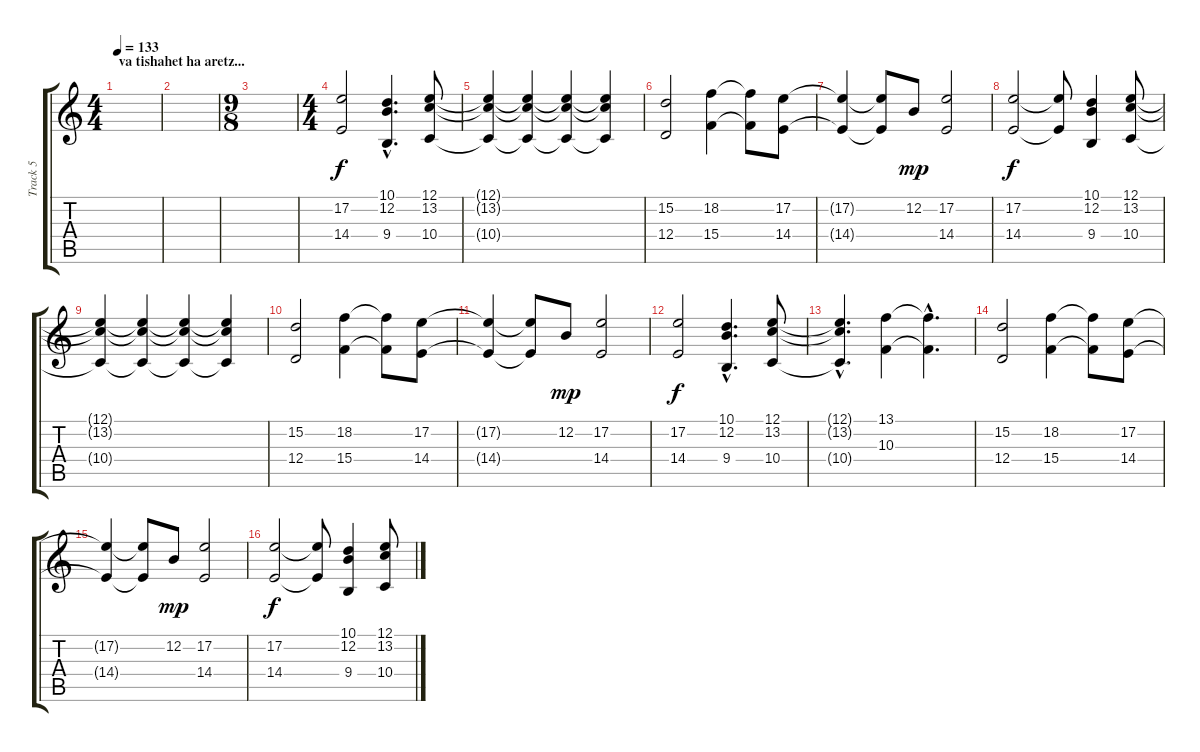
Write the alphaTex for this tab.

\track ("Track 5" "Track 5") {instrument acousticgrandpiano}
\staff {score tabs}
\tuning (E4 B3 G3 D3 A2 E2) {hide}
\ts (4 4)
\section ("" "va tishahet ha aretz...")
\tempo 133
\clef g2
\ks c
|
|
\ts (9 8)
|
\ts (4 4)
(17.2 14.4).2 (10.1{hac} 12.2{hac} 9.4{hac}).4{d} (12.1 13.2 10.4).8 |
(12.1{t} 13.2{t} 10.4{t}).4 (12.1{t} 13.2{t} 10.4{t}).4 (12.1{t} 13.2{t} 10.4{t}).4 (12.1{t} 13.2{t} 10.4{t}).4 |
(15.2 12.4).2 (18.2 15.4).4 (18.2{t} 15.4{t}).8 (17.2 14.4).8 |
(17.2{t} 14.4{t}).4 (17.2{t} 14.4{t}).8 12.2.8{dy mp} (17.2 14.4).2 |
(17.2 14.4).2{dy f} (17.2{t} 14.4{t}).8 (10.1 12.2 9.4).4 (12.1 13.2 10.4).8 |
(12.1{t} 13.2{t} 10.4{t}).4 (12.1{t} 13.2{t} 10.4{t}).4 (12.1{t} 13.2{t} 10.4{t}).4 (12.1{t} 13.2{t} 10.4{t}).4 |
(15.2 12.4).2 (18.2 15.4).4 (18.2{t} 15.4{t}).8 (17.2 14.4).8 |
(17.2{t} 14.4{t}).4 (17.2{t} 14.4{t}).8 12.2.8{dy mp} (17.2 14.4).2 |
(17.2 14.4).2{dy f} (10.1{hac} 12.2{hac} 9.4{hac}).4{d} (12.1 13.2 10.4).8 |
(12.1{hac t} 13.2{hac t} 10.4{hac t}).4{d} (13.1 10.3).4 (13.1{hac t} 10.3{hac t}).4{d} |
(15.2 12.4).2 (18.2 15.4).4 (18.2{t} 15.4{t}).8 (17.2 14.4).8 |
(17.2{t} 14.4{t}).4 (17.2{t} 14.4{t}).8 12.2.8{dy mp} (17.2 14.4).2 |
(17.2 14.4).2{dy f} (17.2{t} 14.4{t}).8 (10.1 12.2 9.4).4 (12.1 13.2 10.4).8
